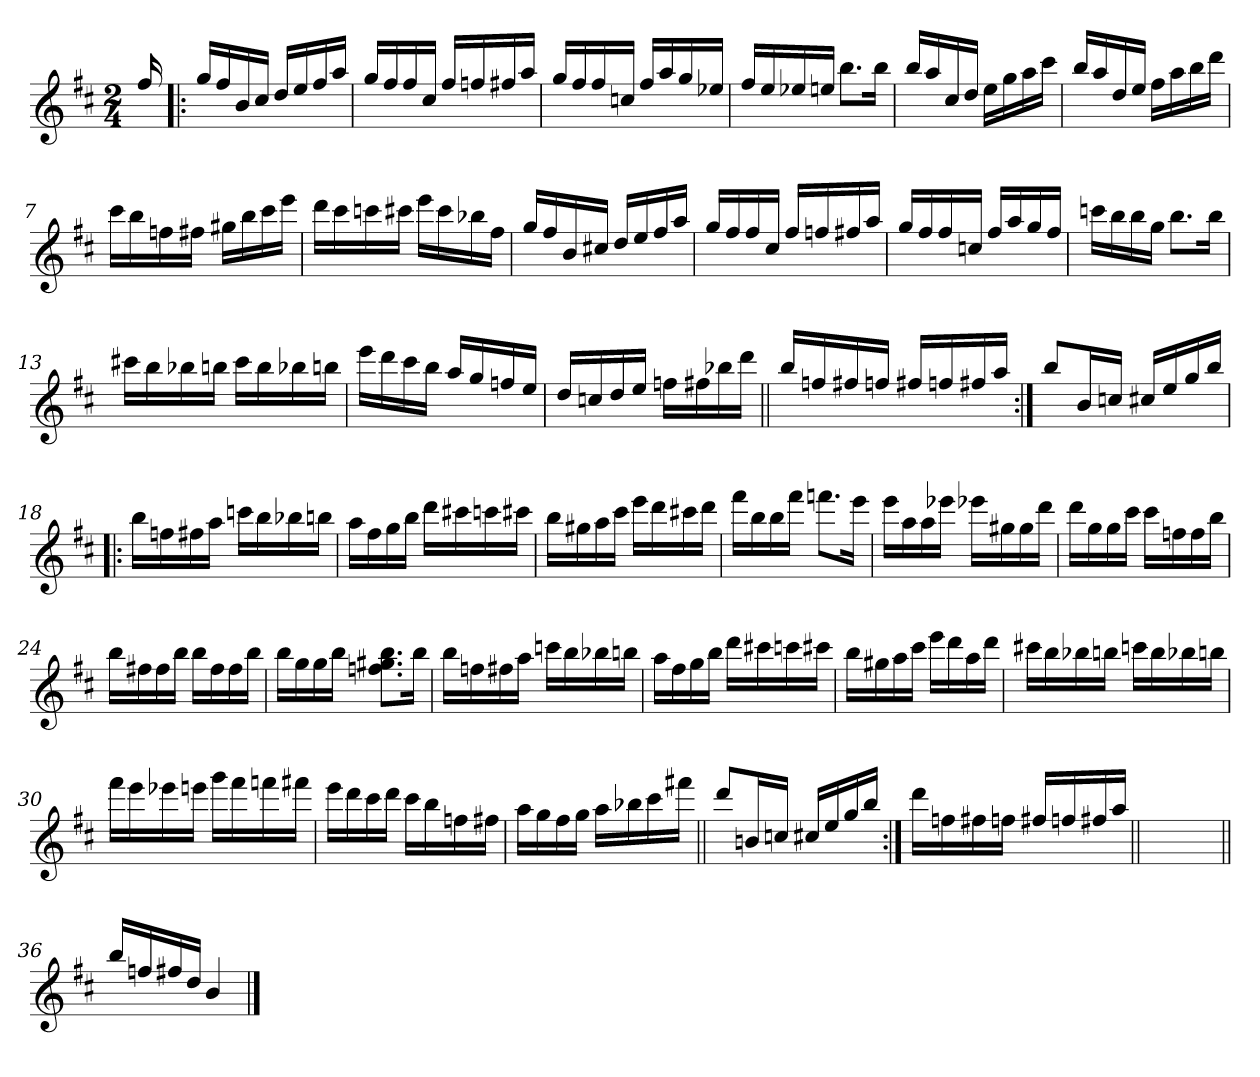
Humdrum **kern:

**kern
*part1
*staff1
*clefG2
*k[f#c#]
*D:
*M2/4
=
16ff#/
=1!|:
16gg/LL
16ff#/
16b/
16cc#/JJ
16dd/LL
16ee/
16ff#/
16aa/JJ
=2
16gg/LL
16ff#/
16ff#/
16cc#/JJ
16ff#/LL
16ffn/
16ff#X/
16aa/JJ
=3
16gg/LL
16ff#/
16ff#/
16ccn/JJ
16ff#/LL
16aa/
16gg/
16ee-X/JJ
=4
16ff#/LL
16ee/
16ee-X/
16een/JJ
8.bb\L
16bb\Jk
!!LO:LB:g=z
=5
16bb/LL
16aa/
16cc#/
16dd/JJ
16ee\LL
16gg\
16aa\
16ccc#\JJ
=6
16bb/LL
16aa/
16dd/
16ee/JJ
16ff#\LL
16aa\
16bb\
16ddd\JJ
=7
16ccc#\LL
16bb\
16ffn\
16ff#X\JJ
16gg#X\LL
16bb\
16ccc#\
16eee\JJ
=8
16ddd\LL
16ccc#\
16cccn\
16ccc#X\JJ
16eee\LL
16ccc#\
16bb-X\
16ff#\JJ
!!LO:LB:g=z
=9
16gg/LL
16ff#/
16b/
16cc#X/JJ
16dd/LL
16ee/
16ff#/
16aa/JJ
=10
16gg/LL
16ff#/
16ff#/
16cc#/JJ
16ff#/LL
16ffn/
16ff#X/
16aa/JJ
=11
16gg/LL
16ff#/
16ff#/
16ccn/JJ
16ff#/LL
16aa/
16gg/
16ff#/JJ
=12
16cccn\LL
16bb\
16bb\
16gg\JJ
8.bb\L
16bb\Jk
!!LO:LB:g=z
=13
16ccc#X\LL
16bb\
16bb-X\
16bbn\JJ
16ccc#\LL
16bb\
16bb-X\
16bbn\JJ
=14
16eee\LL
16ddd\
16ccc#\
16bb\JJ
16aa/LL
16gg/
16ffn/
16ee/JJ
=15
16dd/LL
16ccn/
16dd/
16ee/JJ
16ffn\LL
16ff#X\
16bb-X\
16ddd\JJ
=16||
16bb/LL
16ffn/
16ff#X/
16ffn/JJ
16ff#X/LL
16ffn/
16ff#X/
16aa/JJ
!!LO:LB:g=z
=17:|!
8bb/L
16b/L
16ccn/JJ
16cc#X/LL
16ee/
16gg/
16bb/JJ
=18!|:
16bb\LL
16ffn\
16ff#X\
16aa\JJ
16cccn\LL
16bb\
16bb-X\
16bbn\JJ
=19
16aa\LL
16ff#\
16gg\
16bb\JJ
16ddd\LL
16ccc#X\
16cccn\
16ccc#X\JJ
=20
16bb\LL
16gg#X\
16aa\
16ccc#\JJ
16eee\LL
16ddd\
16ccc#X\
16ddd\JJ
!!LO:LB:g=z
=21
16fff#\LL
16bb\
16bb\
16fff#\JJ
8.fffn\L
16eee\Jk
=22
16eee\LL
16aa\
16aa\
16eee-X\JJ
16eee-X\LL
16gg#X\
16gg#\
16ddd\JJ
=23
16ddd\LL
16gg\
16gg\
16ccc#\JJ
16ccc#\LL
16ffn\
16ff\
16bb\JJ
=24
16bb\LL
16ff#X\
16ff#\
16bb\JJ
16bb\LL
16ff#\
16ff#\
16bb\JJ
!!LO:LB:g=z
=25
16bb\LL
16gg\
16gg\
16bb\JJ
8.ffn\ 8.gg#X\ 8.bb\L
16bb\Jk
=26
16bb\LL
16ffn\
16ff#X\
16aa\JJ
16cccn\LL
16bb\
16bb-X\
16bbn\JJ
=27
16aa\LL
16ff#\
16gg\
16bb\JJ
16ddd\LL
16ccc#X\
16cccn\
16ccc#X\JJ
=28
16bb\LL
16gg#X\
16aa\
16ccc#\JJ
16eee\LL
16ddd\
16aa\
16ddd\JJ
!!LO:LB:g=z
=29
16ccc#X\LL
16bb\
16bb-X\
16bbn\JJ
16cccn\LL
16bb\
16bb-X\
16bbn\JJ
=30
16fff#\LL
16eee\
16eee-X\
16eeen\JJ
16ggg\LL
16fff#\
16fffn\
16fff#X\JJ
=31
16eee\LL
16ddd\
16ccc#\
16ddd\JJ
16ccc#\LL
16bb\
16ffn\
16ff#X\JJ
=32
16aa\LL
16gg\
16ff#\
16gg\JJ
16aa\LL
16bb-X\
16ccc#\
16fff#X\JJ
!!LO:LB:g=z
=33||
8ddd/L
16bn/L
16ccn/JJ
16cc#X/LL
16ee/
16gg/
16bb/JJ
=34:|!
16ddd\LL
16ffn\
16ff#X\
16ffn\JJ
16ff#X/LL
16ffn/
16ff#X/
16aa/JJ
=35||
2ryy
=36||
16bb/LL
16ffn/
16ff#X/
16dd/JJ
4b/
==
*-
